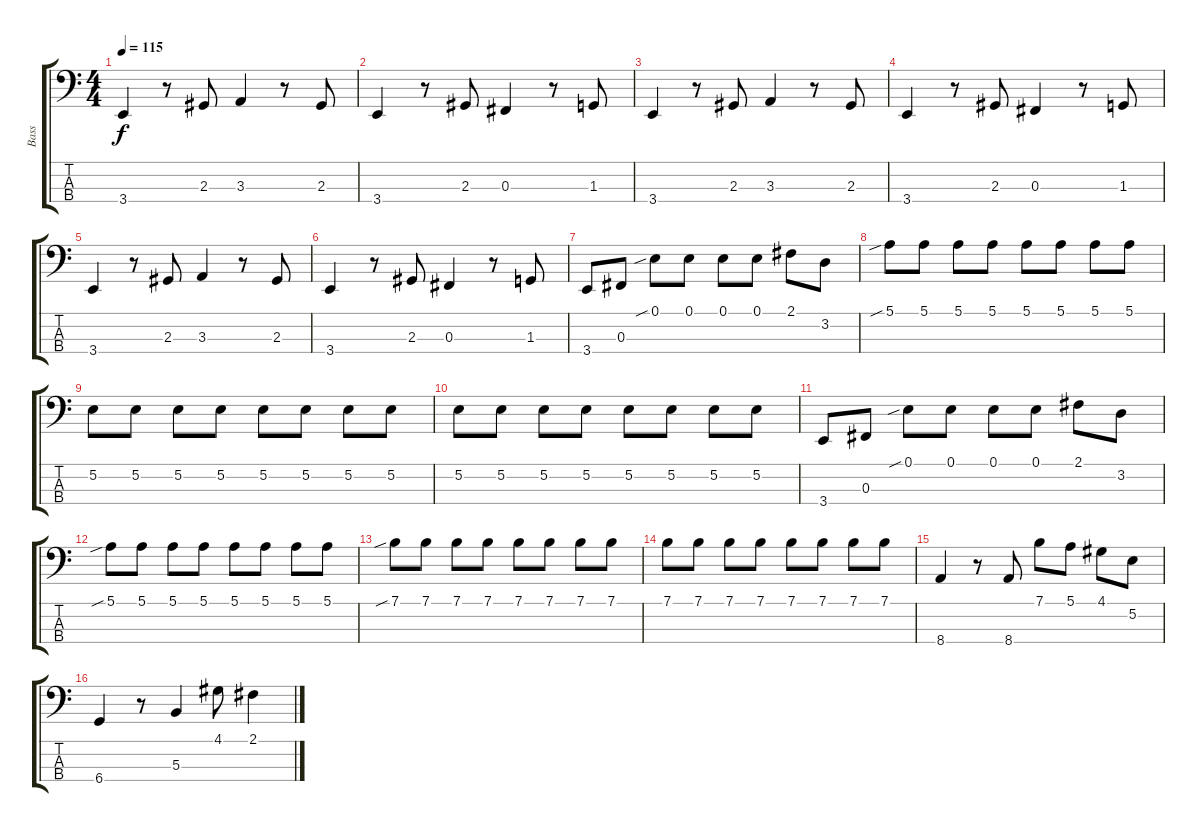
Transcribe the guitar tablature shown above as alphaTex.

\track ("Bass" "Bass") {instrument electricbasspick}
\staff {score tabs}
\tuning (E2 B1 Gb1 Db1) {hide}
\ts (4 4)
\tempo 115
\clef f4
\ks c
3.4.4{dy f} r.8 2.3.8 3.3.4 r.8 2.3.8 |
3.4.4 r.8 2.3.8 0.3.4 r.8 1.3.8 |
3.4.4 r.8 2.3.8 3.3.4 r.8 2.3.8 |
3.4.4 r.8 2.3.8 0.3.4 r.8 1.3.8 |
3.4.4 r.8 2.3.8 3.3.4 r.8 2.3.8 |
3.4.4 r.8 2.3.8 0.3.4 r.8 1.3.8 |
3.4.8 0.3.8 0.1{sib}.8 0.1.8 0.1.8 0.1.8 2.1.8 3.2.8 |
5.1{sib}.8 5.1.8 5.1.8 5.1.8 5.1.8 5.1.8 5.1.8 5.1.8 |
5.2.8 5.2.8 5.2.8 5.2.8 5.2.8 5.2.8 5.2.8 5.2.8 |
5.2.8 5.2.8 5.2.8 5.2.8 5.2.8 5.2.8 5.2.8 5.2.8 |
3.4.8 0.3.8 0.1{sib}.8 0.1.8 0.1.8 0.1.8 2.1.8 3.2.8 |
5.1{sib}.8 5.1.8 5.1.8 5.1.8 5.1.8 5.1.8 5.1.8 5.1.8 |
7.1{sib}.8 7.1.8 7.1.8 7.1.8 7.1.8 7.1.8 7.1.8 7.1.8 |
7.1.8 7.1.8 7.1.8 7.1.8 7.1.8 7.1.8 7.1.8 7.1.8 |
8.4.4 r.8 8.4.8 7.1.8 5.1.8 4.1.8 5.2.8 |
6.4.4 r.8 5.3.4 4.1.8 2.1.4
